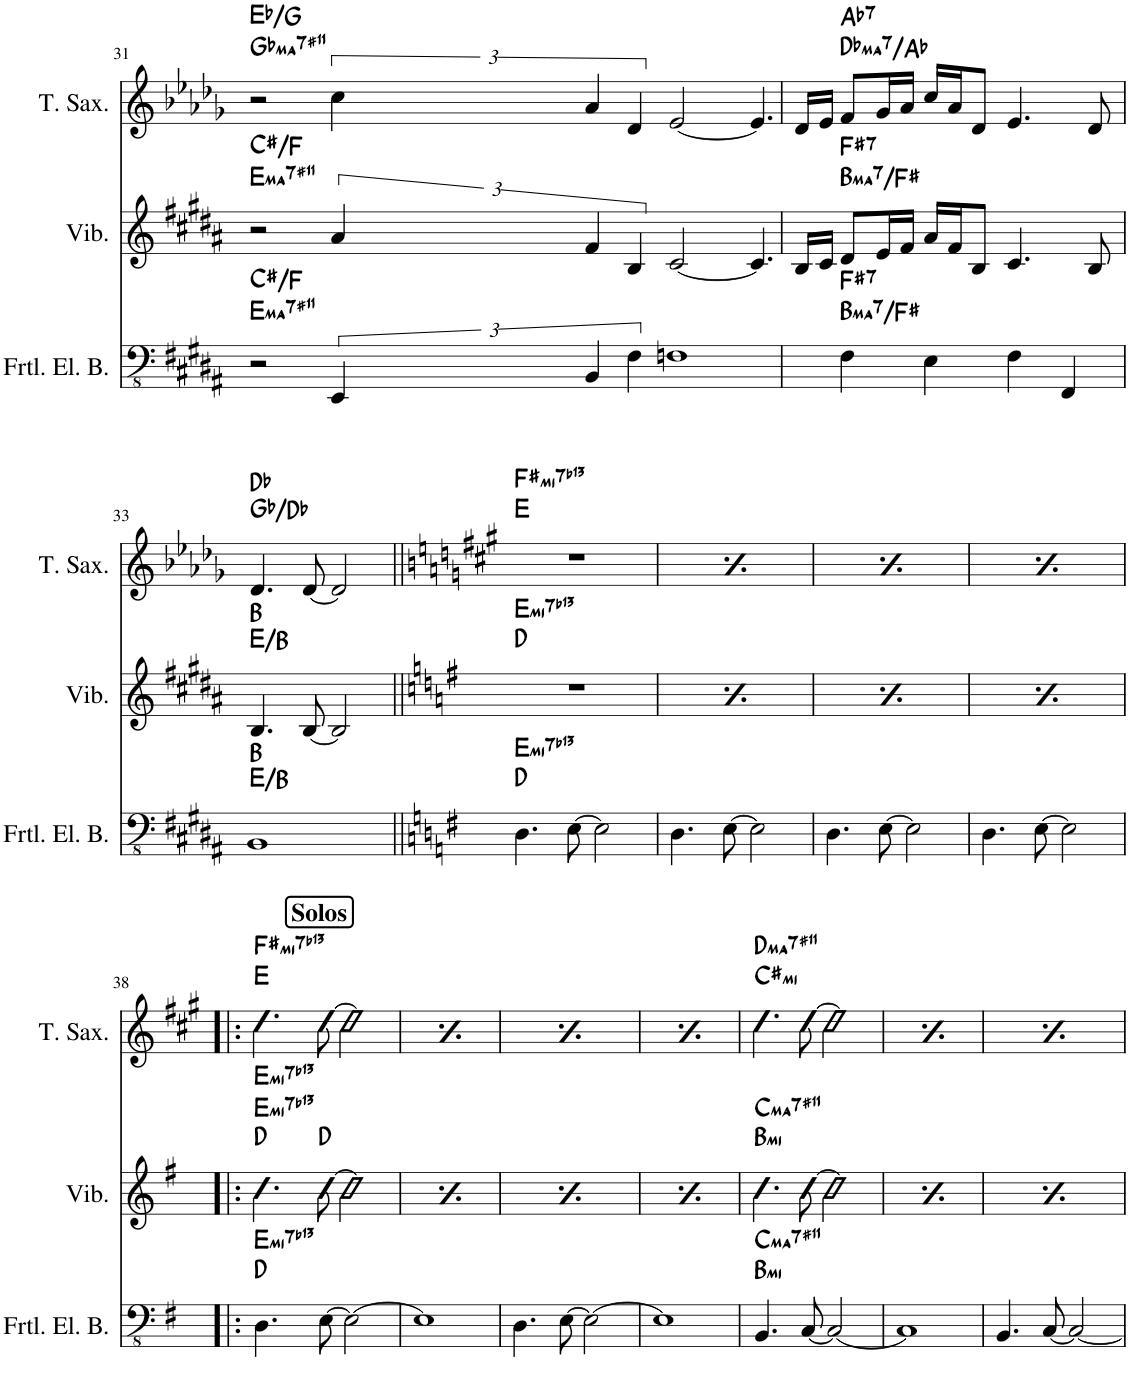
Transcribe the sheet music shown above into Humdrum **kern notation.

**kern	**harte	**kern	**harte	**kern	**harte
*part3	*part3	*part2	*part2	*part1	*part1
*staff3	*	*staff2	*	*staff1	*
*I"Fretless Electric Bass	*	*I"Vibraphone	*	*I"Tenor Saxophone	*
*I'Frtl. El. B.	*	*I'Vib.	*	*I'T. Sax.	*
!!LO:PB:g=z
*clefFv4	*	*clefG2	*	*clefG2	*
*	*	*	*	*Trd8c14	*
*k[f#c#g#d#a#]	*	*k[f#c#g#d#a#]	*	*k[b-e-a-d-g-]	*
*M4/4	*	*M4/4	*	*M4/4	*
=31	=31	=31	=31	=31	=31
!	!LO:H:n=1:kt=ma7	!	!LO:H:n=1:kt=ma7	!	!LO:H:n=1:kt=ma7
2r	E:maj7(#11) C#:maj/b4	2r	E:maj7(#11) C#:maj/b4	2r	Gb:maj7(#11) Eb:maj/3
6EEE/	.	6a#/	.	6cc\	.
6BBB/	.	6f#/	.	6a-/	.
6FF#\	.	6B/	.	6d-/	.
1FFn	.	[2c#/	.	[2e-/	.
.	.	4.c#/]	.	4.e-/]	.
.	.	16B/LL	.	16d-/LL	.
.	.	16c#/JJ	.	16e-/JJ	.
=32	=32	=32	=32	=32	=32
!	!LO:H:n=1:kt=ma7	!	!	!	!
!	!LO:H:n=2:kt=7	!	!LO:H:n=1:kt=ma7	!	!
!	!	!	!LO:H:n=2:kt=7	!	!LO:H:n=1:kt=ma7
!	!	!	!	!	!LO:H:n=2:kt=7
4FF#\	B:maj7/5 F#:7	8d#/L	B:maj7/5 F#:7	8f/L	Db:maj7/5 Ab:7
.	.	16e/L	.	16g-/L	.
.	.	16f#/JJ	.	16a-/JJ	.
4EE\	.	16a#/LL	.	16cc/LL	.
.	.	16f#/J	.	16a-/J	.
.	.	8B/J	.	8d-/J	.
4FF#\	.	4.c#/	.	4.e-/	.
4FFF#/	.	.	.	.	.
.	.	8B/	.	8d-/	.
!!LO:LB:g=z
=33	=33	=33	=33	=33	=33
1BBB	E:maj/5 B:maj	4.B/	E:maj/5 B:maj	4.d-/	Gb:maj/5 Db:maj
.	.	[8B/	.	[8d-/	.
.	.	2B/]	.	2d-/]	.
=34||	=34||	=34||	=34||	=34||	=34||
*k[f#]	*	*k[f#]	*	*k[f#c#g#]	*
!	!LO:H:n=2:kt=mi7	!	!LO:H:n=2:kt=mi7	!	!LO:H:n=2:kt=mi7
4.DD\	D:maj E:min7(b13)	1r	D:maj E:min7(b13)	1r	E:maj F#:min7(b13)
[8EE\	.	.	.	.	.
2EE\]	.	.	.	.	.
=35	=35	=35	=35	=35	=35
!	!	!	!LO:H:n=2:kt=mi7	!	!LO:H:n=2:kt=mi7
4.DD\	.	1r	D:maj E:min7(b13)	1r	E:maj F#:min7(b13)
[8EE\	.	.	.	.	.
2EE\]	.	.	.	.	.
=36	=36	=36	=36	=36	=36
!	!	!	!LO:H:n=2:kt=mi7	!	!LO:H:n=2:kt=mi7
4.DD\	.	1r	D:maj E:min7(b13)	1r	E:maj F#:min7(b13)
[8EE\	.	.	.	.	.
2EE\]	.	.	.	.	.
=37	=37	=37	=37	=37	=37
!	!	!	!LO:H:n=2:kt=mi7	!	!LO:H:n=2:kt=mi7
4.DD\	.	1r	D:maj E:min7(b13)	1r	E:maj F#:min7(b13)
[8EE\	.	.	.	.	.
2EE\]	.	.	.	.	.
!!LO:LB:g=z
=38!|:	=38!|:	=38!|:	=38!|:	=38!|:	=38!|:
!	!LO:H:n=2:kt=mi7	!	!LO:H:n=2:kt=mi7	!	!
!	!	!	!LO:H:n=3:kt=mi7	!	!LO:H:n=2:kt=mi7
4.DD\	D:maj E:min7(b13)	4.cc\	D:maj E:min7(b13) E:min7(b13)	4.dd\	E:maj F#:min7(b13)
!	!	!	!	!LO:TX:a:B:t=Solos	!
[8EE\	.	[8cc\	D:maj	[8dd\	.
2EE\_	.	2cc\]	.	2dd\]	.
=39	=39	=39	=39	=39	=39
!	!	!	!LO:H:n=2:kt=mi7	!	!
!	!	!	!LO:H:n=3:kt=mi7	!	!LO:H:n=2:kt=mi7
1EE]	.	4.cc\	D:maj E:min7(b13) E:min7(b13)	4.dd\	E:maj F#:min7(b13)
!	!	!	!	!LO:TX:a:B:t=Solos	!
.	.	[8cc\	D:maj	[8dd\	.
.	.	2cc\]	.	2dd\]	.
=40	=40	=40	=40	=40	=40
!	!	!	!LO:H:n=2:kt=mi7	!	!
!	!	!	!LO:H:n=3:kt=mi7	!	!LO:H:n=2:kt=mi7
4.DD\	.	4.cc\	D:maj E:min7(b13) E:min7(b13)	4.dd\	E:maj F#:min7(b13)
!	!	!	!	!LO:TX:a:B:t=Solos	!
[8EE\	.	[8cc\	D:maj	[8dd\	.
2EE\_	.	2cc\]	.	2dd\]	.
=41	=41	=41	=41	=41	=41
!	!	!	!LO:H:n=2:kt=mi7	!	!
!	!	!	!LO:H:n=3:kt=mi7	!	!LO:H:n=2:kt=mi7
1EE]	.	4.cc\	D:maj E:min7(b13) E:min7(b13)	4.dd\	E:maj F#:min7(b13)
!	!	!	!	!LO:TX:a:B:t=Solos	!
.	.	[8cc\	D:maj	[8dd\	.
.	.	2cc\]	.	2dd\]	.
=42	=42	=42	=42	=42	=42
!	!LO:H:n=1:kt=mi	!	!	!	!
!	!LO:H:n=2:kt=ma7	!	!LO:H:n=1:kt=mi	!	!
!	!	!	!LO:H:n=2:kt=ma7	!	!LO:H:n=1:kt=mi
!	!	!	!	!	!LO:H:n=2:kt=ma7
4.BBB/	B:min C:maj7(#11)	4.cc\	B:min C:maj7(#11)	4.dd\	C#:min D:maj7(#11)
[8CC/	.	[8cc\	.	[8dd\	.
2CC/_	.	2cc\]	.	2dd\]	.
=43	=43	=43	=43	=43	=43
!	!	!	!LO:H:n=1:kt=mi	!	!
!	!	!	!LO:H:n=2:kt=ma7	!	!LO:H:n=1:kt=mi
!	!	!	!	!	!LO:H:n=2:kt=ma7
1CC]	.	4.cc\	B:min C:maj7(#11)	4.dd\	C#:min D:maj7(#11)
.	.	[8cc\	.	[8dd\	.
.	.	2cc\]	.	2dd\]	.
=44	=44	=44	=44	=44	=44
!	!	!	!LO:H:n=1:kt=mi	!	!
!	!	!	!LO:H:n=2:kt=ma7	!	!LO:H:n=1:kt=mi
!	!	!	!	!	!LO:H:n=2:kt=ma7
4.BBB/	.	4.cc\	B:min C:maj7(#11)	4.dd\	C#:min D:maj7(#11)
[8CC/	.	[8cc\	.	[8dd\	.
2CC/_	.	2cc\]	.	2dd\]	.
=	=	=	=	=	=
*-	*-	*-	*-	*-	*-
